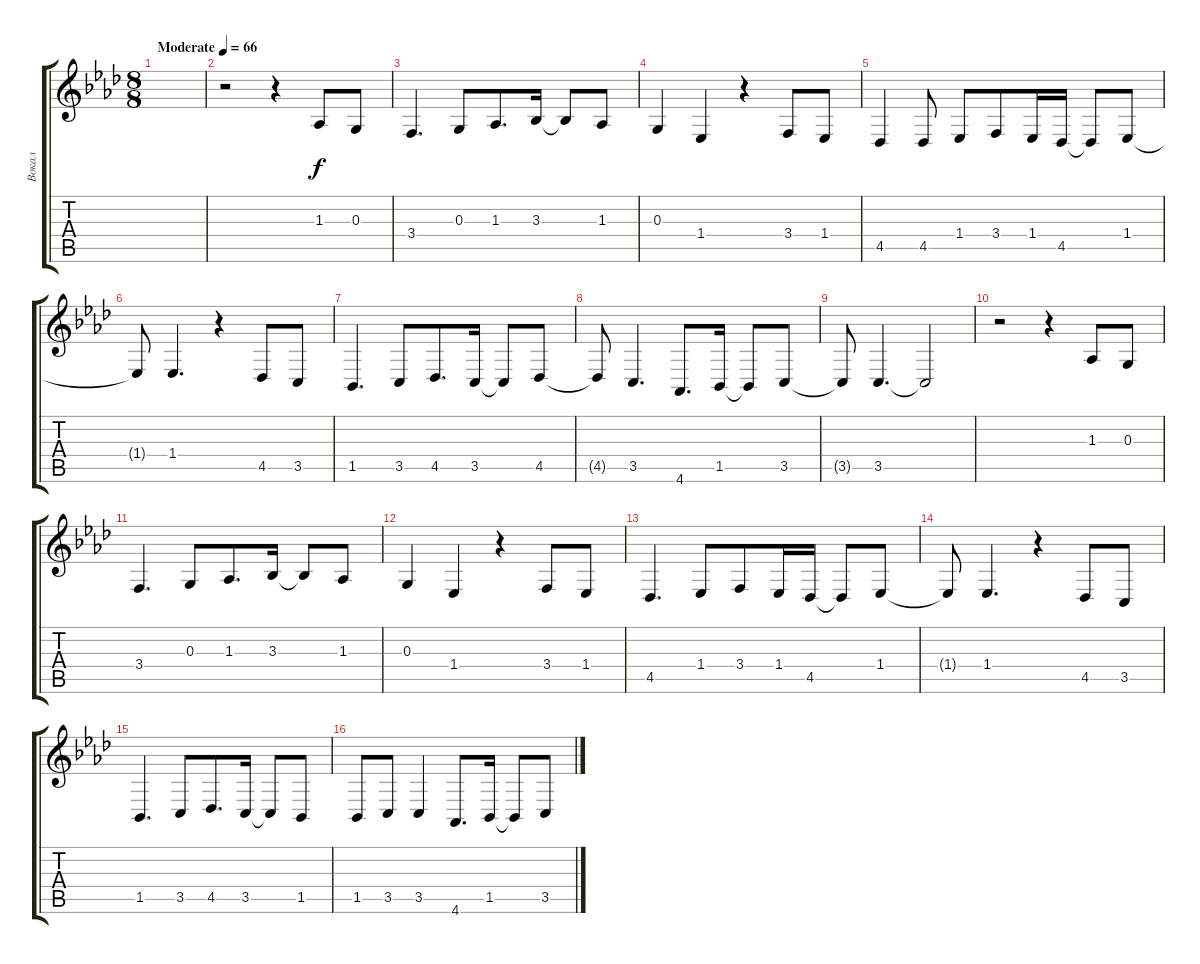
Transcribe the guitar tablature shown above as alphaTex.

\track ("Вокал" "Вокал") {instrument violin}
\staff {score tabs}
\tuning (E4 B3 G3 D3 A2 E2) {hide}
\ts (8 8)
\tempo (66 "Moderate")
\clef g2
\ks fminor
|
r.2 r.4 1.3.8 0.3.8 |
3.4.4{d} 0.3.8 1.3.8{d} 3.3.16 3.3{t}.8 1.3.8 |
0.3.4 1.4.4 r.4 3.4.8 1.4.8 |
4.5.4 4.5.8 1.4.8 3.4.8 1.4.16 4.5.16 4.5{t}.8 1.4.8 |
1.4{t}.8 1.4.4{d} r.4 4.5.8{beam merge} 3.5.8 |
1.5.4{d} 3.5.8 4.5.8{d} 3.5.16 3.5{t}.8 4.5.8 |
4.5{t}.8 3.5.4{d} 4.6.8{d beam merge} 1.5.16 1.5{t}.8 3.5.8 |
3.5{t}.8 3.5.4{d} 3.5{t}.2 |
r.2 r.4 1.3.8{beam merge} 0.3.8 |
3.4.4{d} 0.3.8 1.3.8{d beam merge} 3.3.16{beam split} 3.3{t}.8{beam merge} 1.3.8 |
0.3.4 1.4.4 r.4 3.4.8 1.4.8 |
4.5.4{d} 1.4.8 3.4.8 1.4.16 4.5.16 4.5{t}.8 1.4.8 |
1.4{t}.8 1.4.4{d} r.4 4.5.8 3.5.8 |
1.5.4{d} 3.5.8 4.5.8{d} 3.5.16 3.5{t}.8 1.5.8 |
1.5.8 3.5.8 3.5.4 4.6.8{d} 1.5.16 1.5{t}.8 3.5.8
